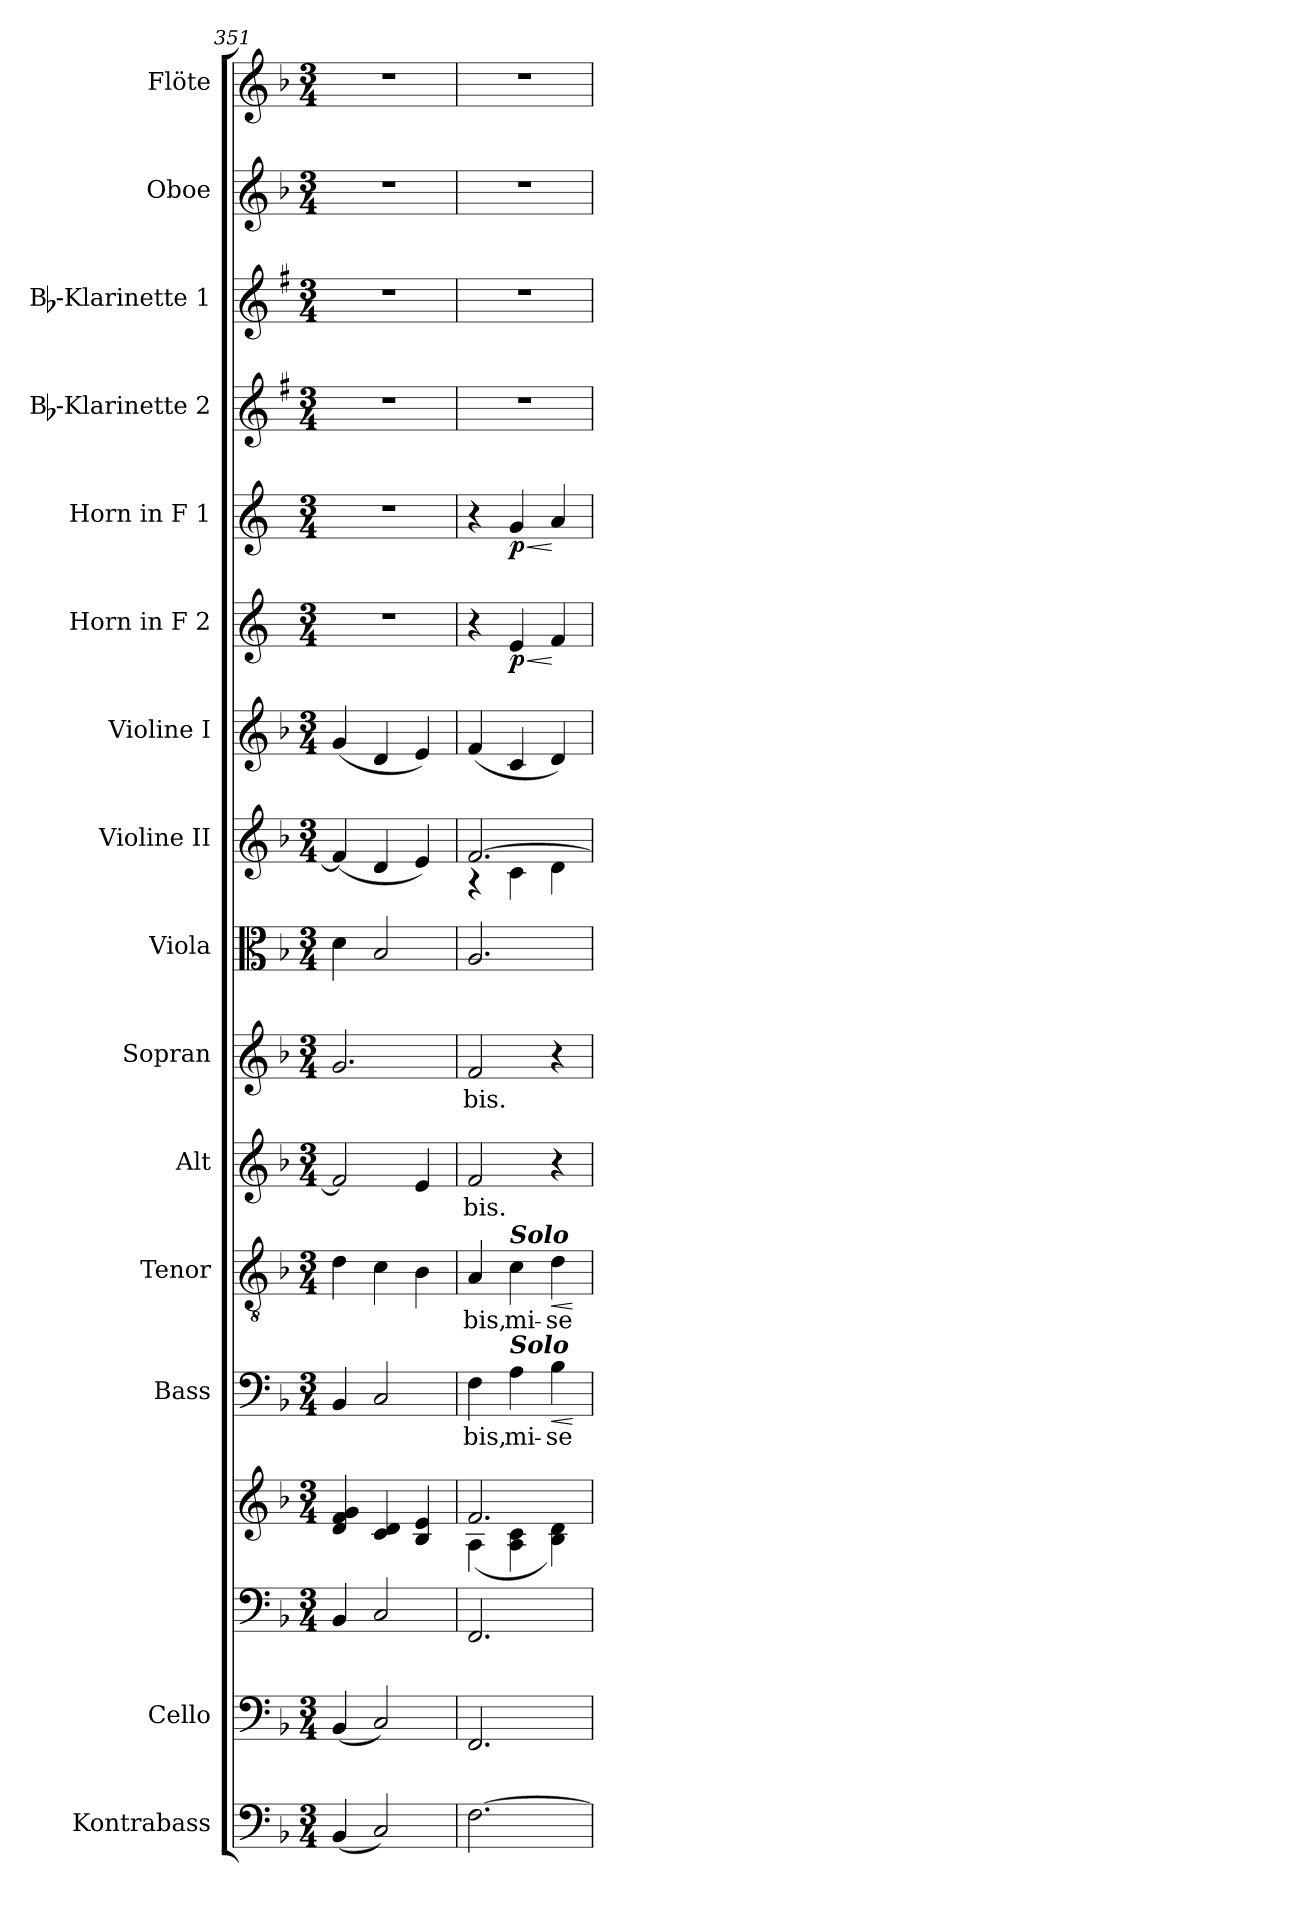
**kern	**kern	**kern	**kern	**kern	**text	**dynam	**kern	**text	**dynam	**kern	**text	**kern	**text	**kern	**kern	**kern	**kern	**dynam	**kern	**dynam	**kern	**kern	**kern	**kern
*part16	*part15	*part14	*part14	*part13	*part13	*part13	*part12	*part12	*part12	*part11	*part11	*part10	*part10	*part9	*part8	*part7	*part6	*part6	*part5	*part5	*part4	*part3	*part2	*part1
*staff17	*staff16	*staff15	*staff14	*staff13	*staff13	*staff13	*staff12	*staff12	*staff12	*staff11	*staff11	*staff10	*staff10	*staff9	*staff8	*staff7	*staff6	*staff6	*staff5	*staff5	*staff4	*staff3	*staff2	*staff1
*I"Kontrabass	*I"Cello	*	*	*I"Bass	*	*	*I"Tenor	*	*	*I"Alt	*	*I"Sopran	*	*I"Viola	*I"Violine II	*I"Violine I	*I"Horn in F 2	*	*I"Horn in F 1	*	*I"Bb-Klarinette 2	*I"Bb-Klarinette 1	*I"Oboe	*I"Flöte
*I'Kb.	*	*	*	*I'B.	*	*	*I'T.	*	*	*I'A.	*	*I'S.	*	*I'Vla.	*I'Vl. II	*I'Vl. I	*	*	*	*	*I'Bb Kl. 2	*I'Bb Kl. 1	*I'Ob.	*I'Fl.
*clefF4	*clefF4	*clefF4	*clefG2	*clefF4	*	*	*clefGv2	*	*	*clefG2	*	*clefG2	*	*clefC3	*clefG2	*clefG2	*clefG2	*	*clefG2	*	*clefG2	*clefG2	*clefG2	*clefG2
*ITrd7c12	*	*	*	*	*	*	*	*	*	*	*	*	*	*	*	*	*ITrd4c7	*	*ITrd4c7	*	*ITrd1c2	*ITrd1c2	*	*
*k[b-]	*k[b-]	*k[b-]	*k[b-]	*k[b-]	*	*	*k[b-]	*	*	*k[b-]	*	*k[b-]	*	*k[b-]	*k[b-]	*k[b-]	*k[b-]	*	*k[b-]	*	*k[b-]	*k[b-]	*k[b-]	*k[b-]
*F:	*F:	*F:	*F:	*F:	*	*	*F:	*	*	*F:	*	*F:	*	*F:	*F:	*F:	*F:	*	*F:	*	*F:	*F:	*F:	*F:
*M3/4	*M3/4	*M3/4	*M3/4	*M3/4	*	*	*M3/4	*	*	*M3/4	*	*M3/4	*	*M3/4	*M3/4	*M3/4	*M3/4	*	*M3/4	*	*M3/4	*M3/4	*M3/4	*M3/4
=351	=351	=351	=351	=351	=351	=351	=351	=351	=351	=351	=351	=351	=351	=351	=351	=351	=351	=351	=351	=351	=351	=351	=351	=351
(<4BBB-/	(<4BB-/	4BB-/	4d/ 4f/ 4g/	4BB-/	.	.	4d\	.	.	2f/]	.	2.g/	.	4d\	(<4f/]	(<4g/	2.r	.	2.r	.	2.r	2.r	2.r	2.r
2CC/)	2C/)	2C/	4c/ 4d/	2C/	.	.	4c\	.	.	.	.	.	.	2B-/	4d/	4d/	.	.	.	.	.	.	.	.
.	.	.	4B-/ 4e/	.	.	.	4B-\	.	.	4e/	.	.	.	.	4e/)	4e/)	.	.	.	.	.	.	.	.
=352	=352	=352	=352	=352	=352	=352	=352	=352	=352	=352	=352	=352	=352	=352	=352	=352	=352	=352	=352	=352	=352	=352	=352	=352
*	*	*	*^	*	*	*	*	*	*	*	*	*	*	*	*	*	*	*	*	*	*	*	*	*
!	!	!	!	!	!	!LO:LY:b	!	!	!LO:LY:b	!	!	!LO:LY:b	!	!LO:LY:b	!	!	!	!	!	!	!	!	!	!	!
*	*	*	*	*	*	*	*	*	*	*	*	*	*	*	*	*^	*	*	*	*	*	*	*	*	*
[2.FF\	2.FF/	2.FF/	2.f/	(<4A\	4F\	-bis,	.	4A/	-bis,	.	2f/	-bis.	2f/	-bis.	2.A/	[>2.f/	4rA	(<4f/	4r	.	4r	.	2.r	2.r	2.r	2.r
!	!	!	!	!	!	!	!	!LO:TX:a:Bi:t=Solo	!	!	!	!	!	!	!	!	!	!	!	!	!	!	!	!	!	!
!	!	!	!	!	!LO:TX:a:Bi:t=Solo	!	!	!	!	!	!	!	!	!	!	!	!	!	!	!	!	!	!	!	!	!
!	!	!	!	!	!	!LO:LY:b	!	!	!LO:LY:b	!	!	!	!	!	!	!	!	!	!	!LO:HP:b	!	!LO:HP:b	!	!	!	!
!	!	!	!	!	!	!	!	!	!	!	!	!	!	!	!	!	!	!	!	!LO:DY:n=1:b	!	!LO:DY:n=1:b	!	!	!	!
.	.	.	.	4A\ 4c\	4A\	mi-	.	4c\	mi-	.	.	.	.	.	.	.	4c\	4c/	4A/	< p	4c/	< p	.	.	.	.
!	!	!	!	!	!	!LO:LY:b	!LO:HP:b	!	!LO:LY:b	!LO:HP:b	!	!	!	!	!	!	!	!	!	!	!	!	!	!	!	!
.	.	.	.	4B-\ 4d\)	4B-\	-se-	<	4d\	-se-	<	4r	.	4r	.	.	.	4d\	4d/)	4B-/	[	4d/	[	.	.	.	.
*	*	*	*v	*v	*	*	*	*	*	*	*	*	*	*	*	*v	*v	*	*	*	*	*	*	*	*	*
.	.	.	.	.	.	[	.	.	[	.	.	.	.	.	.	.	.	.	.	.	.	.	.	.
=	=	=	=	=	=	=	=	=	=	=	=	=	=	=	=	=	=	=	=	=	=	=	=	=
*-	*-	*-	*-	*-	*-	*-	*-	*-	*-	*-	*-	*-	*-	*-	*-	*-	*-	*-	*-	*-	*-	*-	*-	*-
